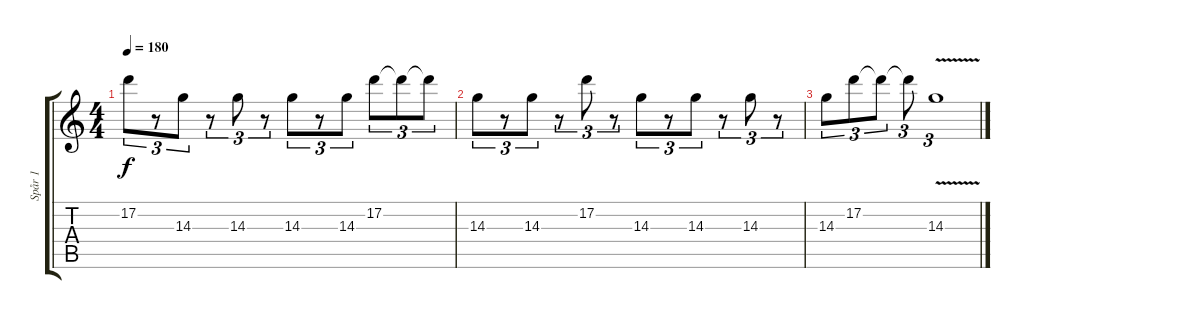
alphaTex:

\track ("Spår 1" "Spår 1") {instrument distortionguitar}
\staff {score tabs}
\tuning (D4 A3 F3 C3 G2 D2) {hide}
\ts (4 4)
\tempo 180
\clef g2
\ks c
17.2.8{tu (3 2) dy f} r.8{tu (3 2)} 14.3.8{tu (3 2)} r.8{tu (3 2)} 14.3.8{tu (3 2)} r.8{tu (3 2)} 14.3.8{tu (3 2)} r.8{tu (3 2)} 14.3.8{tu (3 2)} 17.2.8{tu (3 2)} 17.2{t}.8{tu (3 2)} 17.2{t}.8{tu (3 2)} |
14.3.8{tu (3 2)} r.8{tu (3 2)} 14.3.8{tu (3 2)} r.8{tu (3 2)} 17.2.8{tu (3 2)} r.8{tu (3 2)} 14.3.8{tu (3 2)} r.8{tu (3 2)} 14.3.8{tu (3 2)} r.8{tu (3 2)} 14.3.8{tu (3 2)} r.8{tu (3 2)} |
14.3.8{tu (3 2)} 17.2.8{tu (3 2)} 17.2{t}.8{tu (3 2)} 17.2{t}.8{tu (3 2)} 14.3{v}.1{tu (3 2)}
